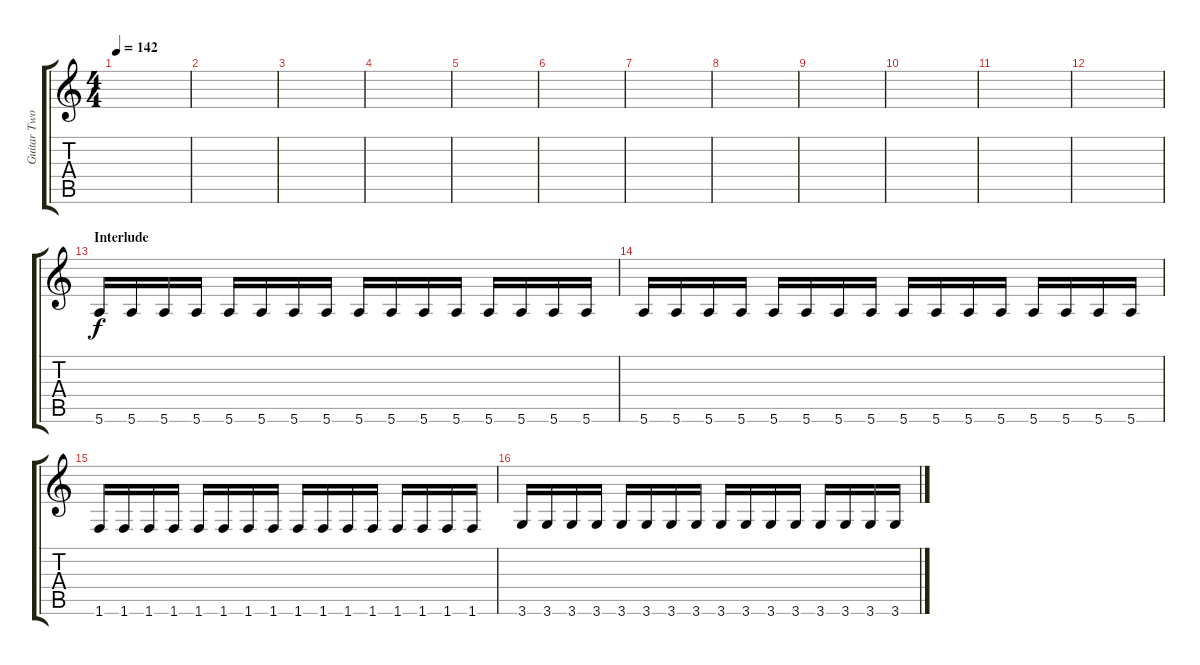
\track ("Guitar Two" "Guitar Two") {instrument overdrivenguitar}
\staff {score tabs}
\tuning (E4 B3 G3 D3 A2 E2) {hide}
\ts (4 4)
\tempo 142
\clef g2
\ks c
|
|
|
|
|
|
|
|
|
|
|
|
\section ("" "Interlude")
5.6.16 5.6.16 5.6.16 5.6.16 5.6.16 5.6.16 5.6.16 5.6.16 5.6.16 5.6.16 5.6.16 5.6.16 5.6.16 5.6.16 5.6.16 5.6.16 |
5.6.16 5.6.16 5.6.16 5.6.16 5.6.16 5.6.16 5.6.16 5.6.16 5.6.16 5.6.16 5.6.16 5.6.16 5.6.16 5.6.16 5.6.16 5.6.16 |
1.6.16 1.6.16 1.6.16 1.6.16 1.6.16 1.6.16 1.6.16 1.6.16 1.6.16 1.6.16 1.6.16 1.6.16 1.6.16 1.6.16 1.6.16 1.6.16 |
3.6.16 3.6.16 3.6.16 3.6.16 3.6.16 3.6.16 3.6.16 3.6.16 3.6.16 3.6.16 3.6.16 3.6.16 3.6.16 3.6.16 3.6.16 3.6.16
